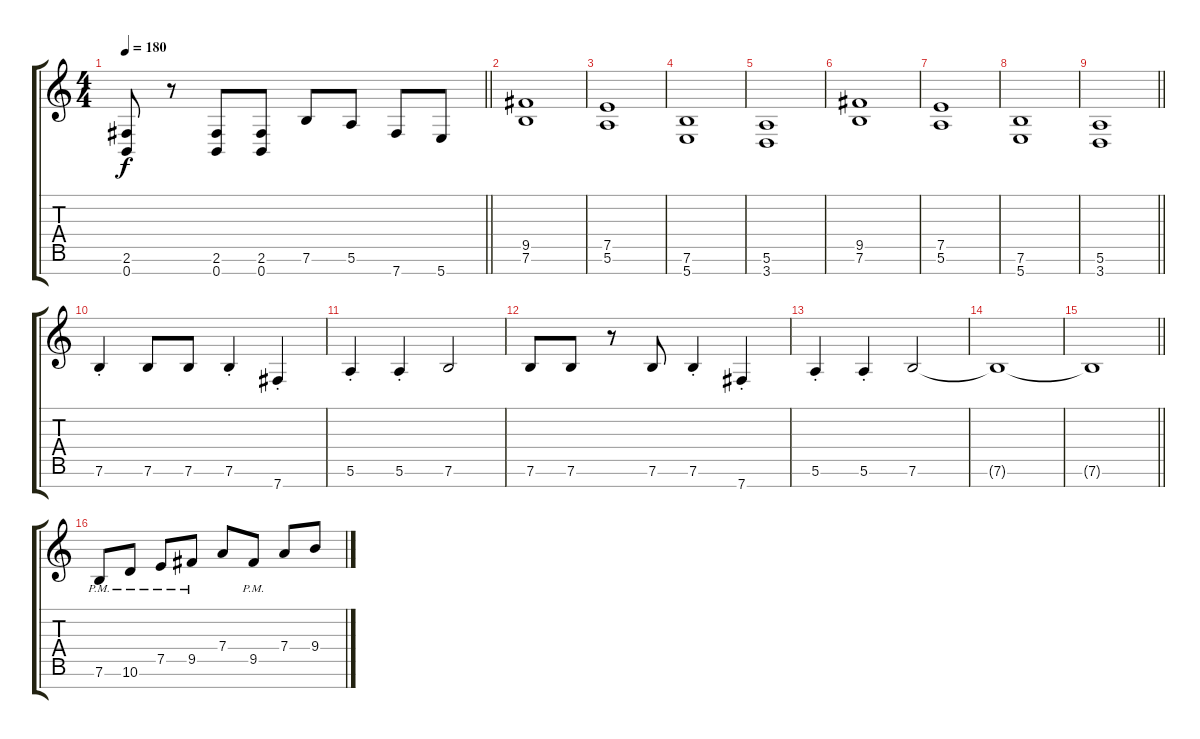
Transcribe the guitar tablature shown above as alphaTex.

\track "" {instrument distortionguitar}
\staff {score tabs}
\tuning (E4 B3 G3 D3 A2 E2 B1) {hide}
\ts (4 4)
\tempo 180
\clef g2
\barLineRight lightlight
\ks c
(2.6 0.7).8{dy f} r.8 (2.6 0.7).8 (2.6 0.7).8 7.6.8 5.6.8 7.7.8 5.7.8 |
(9.5 7.6).1 |
(7.5 5.6).1 |
(7.6 5.7).1 |
(5.6 3.7).1 |
(9.5 7.6).1 |
(7.5 5.6).1 |
(7.6 5.7).1 |
\barLineRight lightlight
(5.6 3.7).1 |
7.6{st}.4 7.6.8 7.6.8 7.6{st}.4 7.7{st}.4 |
5.6{st}.4 5.6{st}.4 7.6.2 |
7.6.8 7.6.8 r.8 7.6.8 7.6{st}.4 7.7{st}.4 |
5.6{st}.4 5.6{st}.4 7.6.2 |
7.6{t}.1 |
\barLineRight lightlight
7.6{t}.1 |
7.6{pm}.8 10.6{pm}.8 7.5{pm}.8 9.5{pm}.8 7.4.8 9.5{pm}.8 7.4.8 9.4.8
